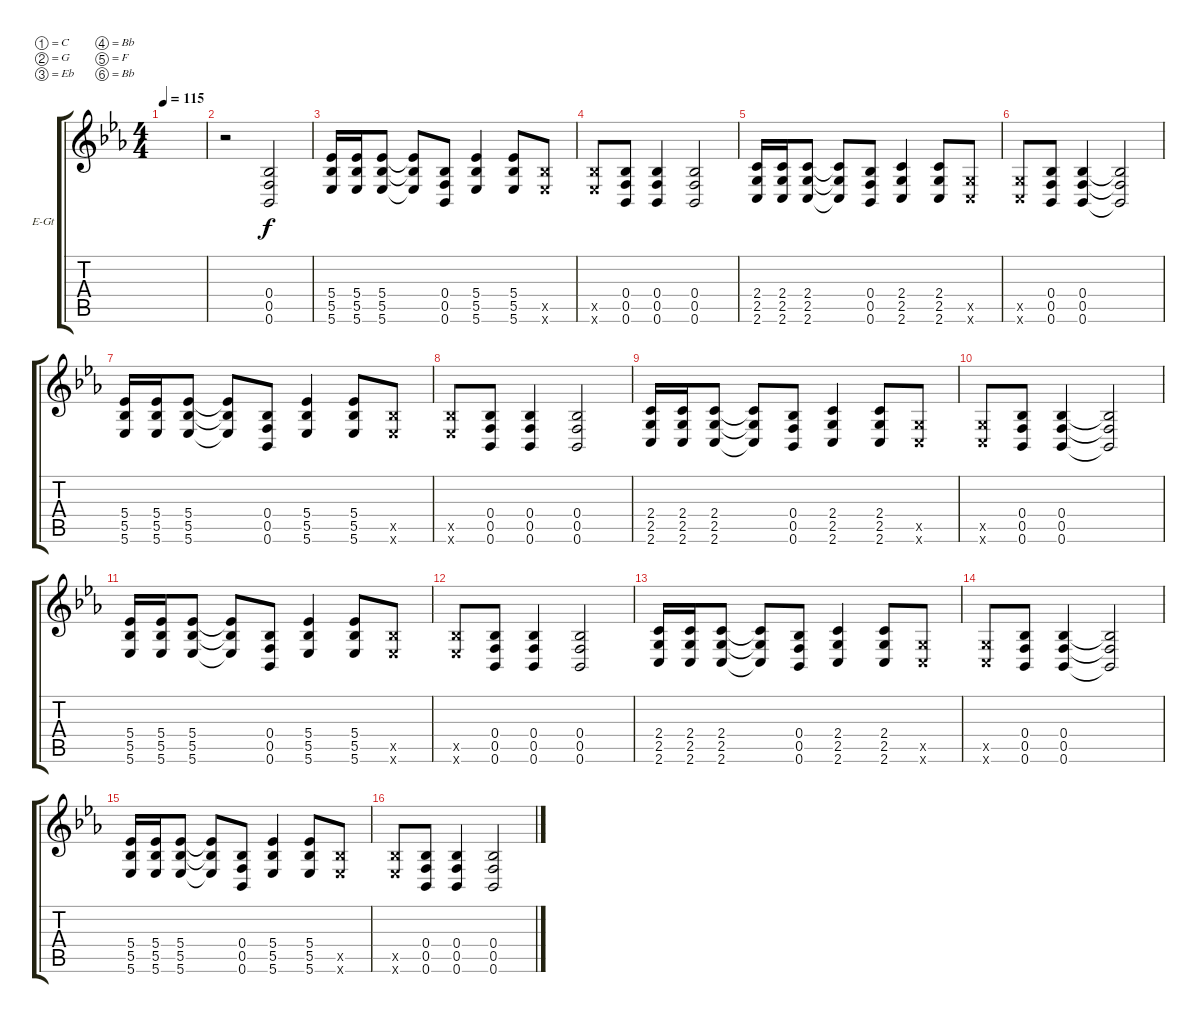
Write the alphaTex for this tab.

\bracketExtendMode groupsimilarinstruments
\firstSystemTrackNameOrientation horizontal
\otherSystemsTrackNameOrientation horizontal
\track ("Rhythm" "E-Gt") {instrument distortionguitar}
\staff {score tabs}
\tuning (C4 G3 Eb3 Bb2 F2 Bb1)
\ts (4 4)
\tempo 115
\clef g2
\ks cminor
|
r.2 (0.6 0.5 0.4).2 |
(5.6 5.5 5.4).16 (5.6 5.5 5.4).16 (5.6 5.5 5.4).8 (5.6{t} 5.5{t} 5.4{t}).8 (0.6 0.5 0.4).8 (5.6 5.5 5.4).4 (5.6 5.5 5.4).8 (5.6{x} 5.5{x}).8 |
(5.6{x} 5.5{x}).8 (0.6 0.5 0.4).8 (0.6 0.5 0.4).4 (0.6 0.5 0.4).2 |
(2.6 2.5 2.4).16 (2.6 2.5 2.4).16 (2.6 2.5 2.4).8 (2.6{t} 2.5{t} 2.4{t}).8 (0.5 0.4 0.6).8 (2.5 2.4 2.6).4 (2.4 2.5 2.6).8 (2.5{x} 2.6{x}).8 |
(2.6{x} 2.5{x}).8 (0.6 0.5 0.4).8 (0.6 0.5 0.4).4 (0.6{t} 0.5{t} 0.4{t}).2 |
(5.6 5.5 5.4).16 (5.6 5.5 5.4).16 (5.6 5.5 5.4).8 (5.6{t} 5.5{t} 5.4{t}).8 (0.6 0.5 0.4).8 (5.6 5.5 5.4).4 (5.6 5.5 5.4).8 (5.6{x} 5.5{x}).8 |
(5.6{x} 5.5{x}).8 (0.6 0.5 0.4).8 (0.6 0.5 0.4).4 (0.6 0.5 0.4).2 |
(2.6 2.5 2.4).16 (2.6 2.5 2.4).16 (2.6 2.5 2.4).8 (2.6{t} 2.5{t} 2.4{t}).8 (0.5 0.4 0.6).8 (2.5 2.4 2.6).4 (2.4 2.5 2.6).8 (2.5{x} 2.6{x}).8 |
(2.6{x} 2.5{x}).8 (0.6 0.5 0.4).8 (0.6 0.5 0.4).4 (0.6{t} 0.5{t} 0.4{t}).2 |
(5.6 5.5 5.4).16 (5.6 5.5 5.4).16 (5.6 5.5 5.4).8 (5.6{t} 5.5{t} 5.4{t}).8 (0.6 0.5 0.4).8 (5.6 5.5 5.4).4 (5.6 5.5 5.4).8 (5.6{x} 5.5{x}).8 |
(5.6{x} 5.5{x}).8 (0.6 0.5 0.4).8 (0.6 0.5 0.4).4 (0.6 0.5 0.4).2 |
(2.6 2.5 2.4).16 (2.6 2.5 2.4).16 (2.6 2.5 2.4).8 (2.6{t} 2.5{t} 2.4{t}).8 (0.5 0.4 0.6).8 (2.5 2.4 2.6).4 (2.4 2.5 2.6).8 (2.5{x} 2.6{x}).8 |
(2.6{x} 2.5{x}).8 (0.6 0.5 0.4).8 (0.6 0.5 0.4).4 (0.6{t} 0.5{t} 0.4{t}).2 |
(5.6 5.5 5.4).16 (5.6 5.5 5.4).16 (5.6 5.5 5.4).8 (5.6{t} 5.5{t} 5.4{t}).8 (0.6 0.5 0.4).8 (5.6 5.5 5.4).4 (5.6 5.5 5.4).8 (5.6{x} 5.5{x}).8 |
(5.6{x} 5.5{x}).8 (0.6 0.5 0.4).8 (0.6 0.5 0.4).4 (0.6 0.5 0.4).2
